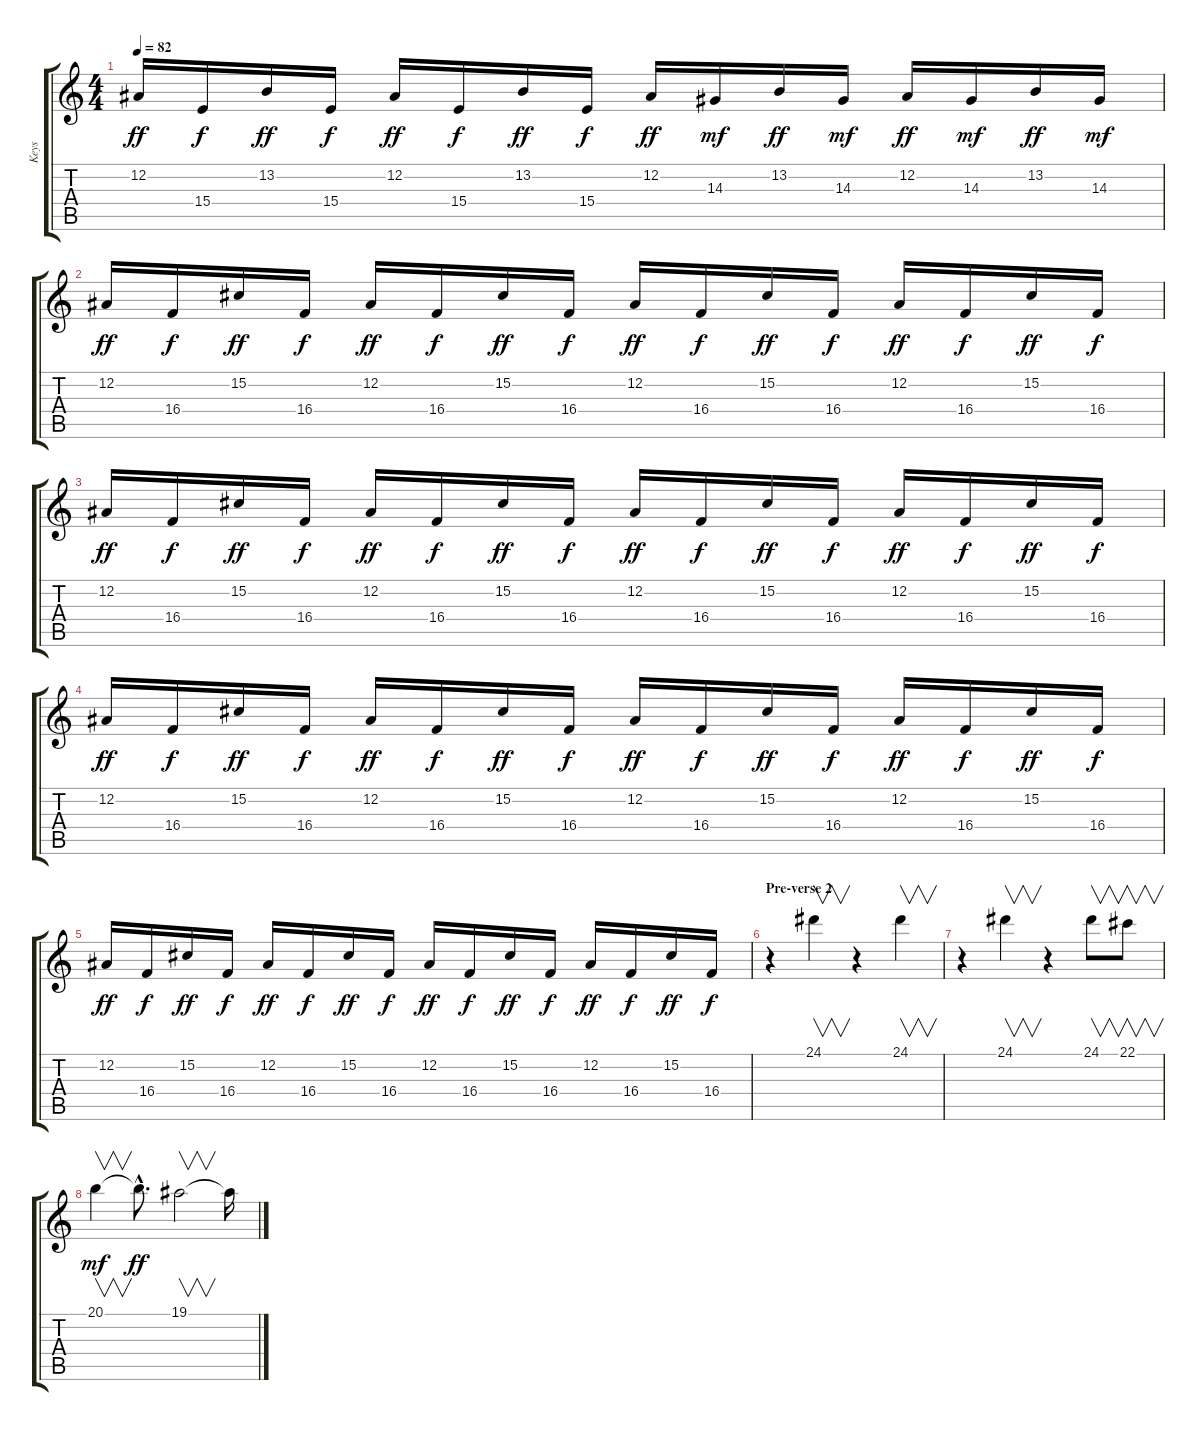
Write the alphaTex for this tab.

\track ("Keys" "Keys") {instrument pad2warm}
\staff {score tabs}
\tuning (Eb4 Bb3 Gb3 Db3 Ab2 Eb2) {hide}
\ts (4 4)
\tempo 82
\clef g2
\ks c
12.2.16{dy ff} 15.4.16{dy f} 13.2.16{dy ff} 15.4.16{dy f} 12.2.16{dy ff} 15.4.16{dy f} 13.2.16{dy ff} 15.4.16{dy f} 12.2.16{dy ff} 14.3.16{dy mf} 13.2.16{dy ff} 14.3.16{dy mf} 12.2.16{dy ff} 14.3.16{dy mf} 13.2.16{dy ff} 14.3.16{dy mf} |
12.2.16{dy ff} 16.4.16{dy f} 15.2.16{dy ff} 16.4.16{dy f} 12.2.16{dy ff} 16.4.16{dy f} 15.2.16{dy ff} 16.4.16{dy f} 12.2.16{dy ff} 16.4.16{dy f} 15.2.16{dy ff} 16.4.16{dy f} 12.2.16{dy ff} 16.4.16{dy f} 15.2.16{dy ff} 16.4.16{dy f} |
12.2.16{dy ff} 16.4.16{dy f} 15.2.16{dy ff} 16.4.16{dy f} 12.2.16{dy ff} 16.4.16{dy f} 15.2.16{dy ff} 16.4.16{dy f} 12.2.16{dy ff} 16.4.16{dy f} 15.2.16{dy ff} 16.4.16{dy f} 12.2.16{dy ff} 16.4.16{dy f} 15.2.16{dy ff} 16.4.16{dy f} |
12.2.16{dy ff} 16.4.16{dy f} 15.2.16{dy ff} 16.4.16{dy f} 12.2.16{dy ff} 16.4.16{dy f} 15.2.16{dy ff} 16.4.16{dy f} 12.2.16{dy ff} 16.4.16{dy f} 15.2.16{dy ff} 16.4.16{dy f} 12.2.16{dy ff} 16.4.16{dy f} 15.2.16{dy ff} 16.4.16{dy f} |
12.2.16{dy ff} 16.4.16{dy f} 15.2.16{dy ff} 16.4.16{dy f} 12.2.16{dy ff} 16.4.16{dy f} 15.2.16{dy ff} 16.4.16{dy f} 12.2.16{dy ff} 16.4.16{dy f} 15.2.16{dy ff} 16.4.16{dy f} 12.2.16{dy ff} 16.4.16{dy f} 15.2.16{dy ff} 16.4.16{dy f} |
\section ("" "Pre-verse 2")
r.4{volume 16 instrument pad2warm} 24.1.4{v} r.4 24.1.4{v} |
r.4 24.1.4{v} r.4 24.1.8{v} 22.1.8{v} |
20.1.4{v dy mf} 20.1{hac t}.8{d dy ff} 19.1.2{v} 19.1{t}.16
